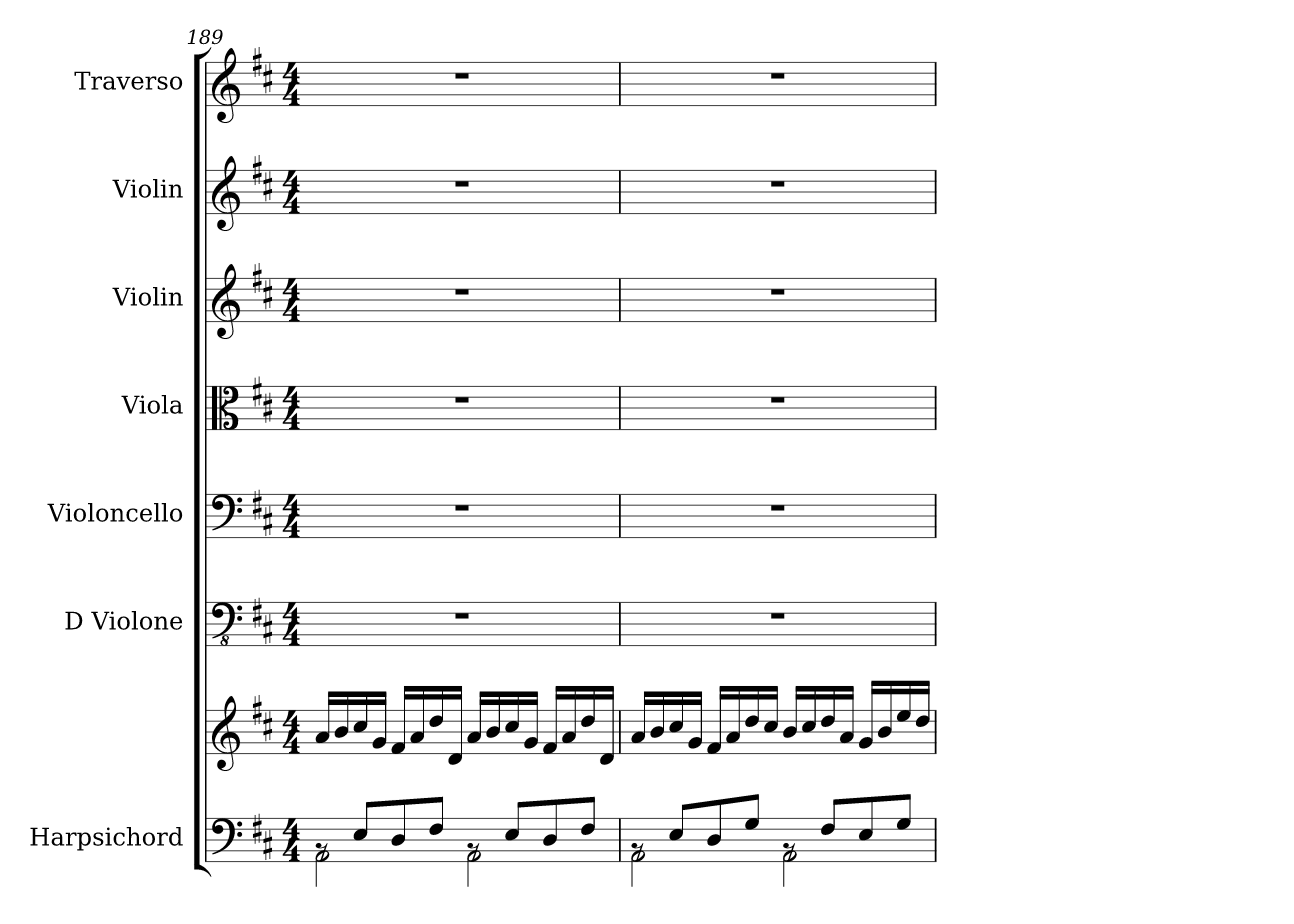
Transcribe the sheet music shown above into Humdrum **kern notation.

**kern	**kern	**kern	**kern	**kern	**kern	**kern	**kern
*part7	*part7	*part6	*part5	*part4	*part3	*part2	*part1
*staff8	*staff7	*staff6	*staff5	*staff4	*staff3	*staff2	*staff1
*I"Harpsichord	*	*I"D Violone	*I"Violoncello	*I"Viola	*I"Violin	*I"Violin	*I"Traverso
*I'Hch.	*	*I'D Vne.	*I'Vc.	*I'Vla.	*I'Vln.	*I'Vln.	*I'Trv.
!!LO:PB:g=z
*clefF4	*clefG2	*clefFv4	*clefF4	*clefC3	*clefG2	*clefG2	*clefG2
*	*	*ITrd7c12	*	*	*	*	*
*k[f#c#]	*k[f#c#]	*k[f#c#]	*k[f#c#]	*k[f#c#]	*k[f#c#]	*k[f#c#]	*k[f#c#]
*M4/4	*M4/4	*M4/4	*M4/4	*M4/4	*M4/4	*M4/4	*M4/4
=189	=189	=189	=189	=189	=189	=189	=189
*^	*	*	*	*	*	*	*
8rBB	2AA\	16a/LL	1r	1r	1r	1r	1r	1r
.	.	16b/	.	.	.	.	.	.
8E/L	.	16cc#/	.	.	.	.	.	.
.	.	16g/JJ	.	.	.	.	.	.
8D/	.	16f#/LL	.	.	.	.	.	.
.	.	16a/	.	.	.	.	.	.
8F#/J	.	16dd/	.	.	.	.	.	.
.	.	16d/JJ	.	.	.	.	.	.
8rBB	2AA\	16a/LL	.	.	.	.	.	.
.	.	16b/	.	.	.	.	.	.
8E/L	.	16cc#/	.	.	.	.	.	.
.	.	16g/JJ	.	.	.	.	.	.
8D/	.	16f#/LL	.	.	.	.	.	.
.	.	16a/	.	.	.	.	.	.
8F#/J	.	16dd/	.	.	.	.	.	.
.	.	16d/JJ	.	.	.	.	.	.
=190	=190	=190	=190	=190	=190	=190	=190	=190
8rBB	2AA\	16a/LL	1r	1r	1r	1r	1r	1r
.	.	16b/	.	.	.	.	.	.
8E/L	.	16cc#/	.	.	.	.	.	.
.	.	16g/JJ	.	.	.	.	.	.
8D/	.	16f#/LL	.	.	.	.	.	.
.	.	16a/	.	.	.	.	.	.
8G/J	.	16dd/	.	.	.	.	.	.
.	.	16cc#/JJ	.	.	.	.	.	.
8rBB	2AA\	16b/LL	.	.	.	.	.	.
.	.	16cc#/	.	.	.	.	.	.
8F#/L	.	16dd/	.	.	.	.	.	.
.	.	16a/JJ	.	.	.	.	.	.
8E/	.	16g/LL	.	.	.	.	.	.
.	.	16b/	.	.	.	.	.	.
8G/J	.	16ee/	.	.	.	.	.	.
.	.	16dd/JJ	.	.	.	.	.	.
*v	*v	*	*	*	*	*	*	*
=	=	=	=	=	=	=	=
*-	*-	*-	*-	*-	*-	*-	*-
